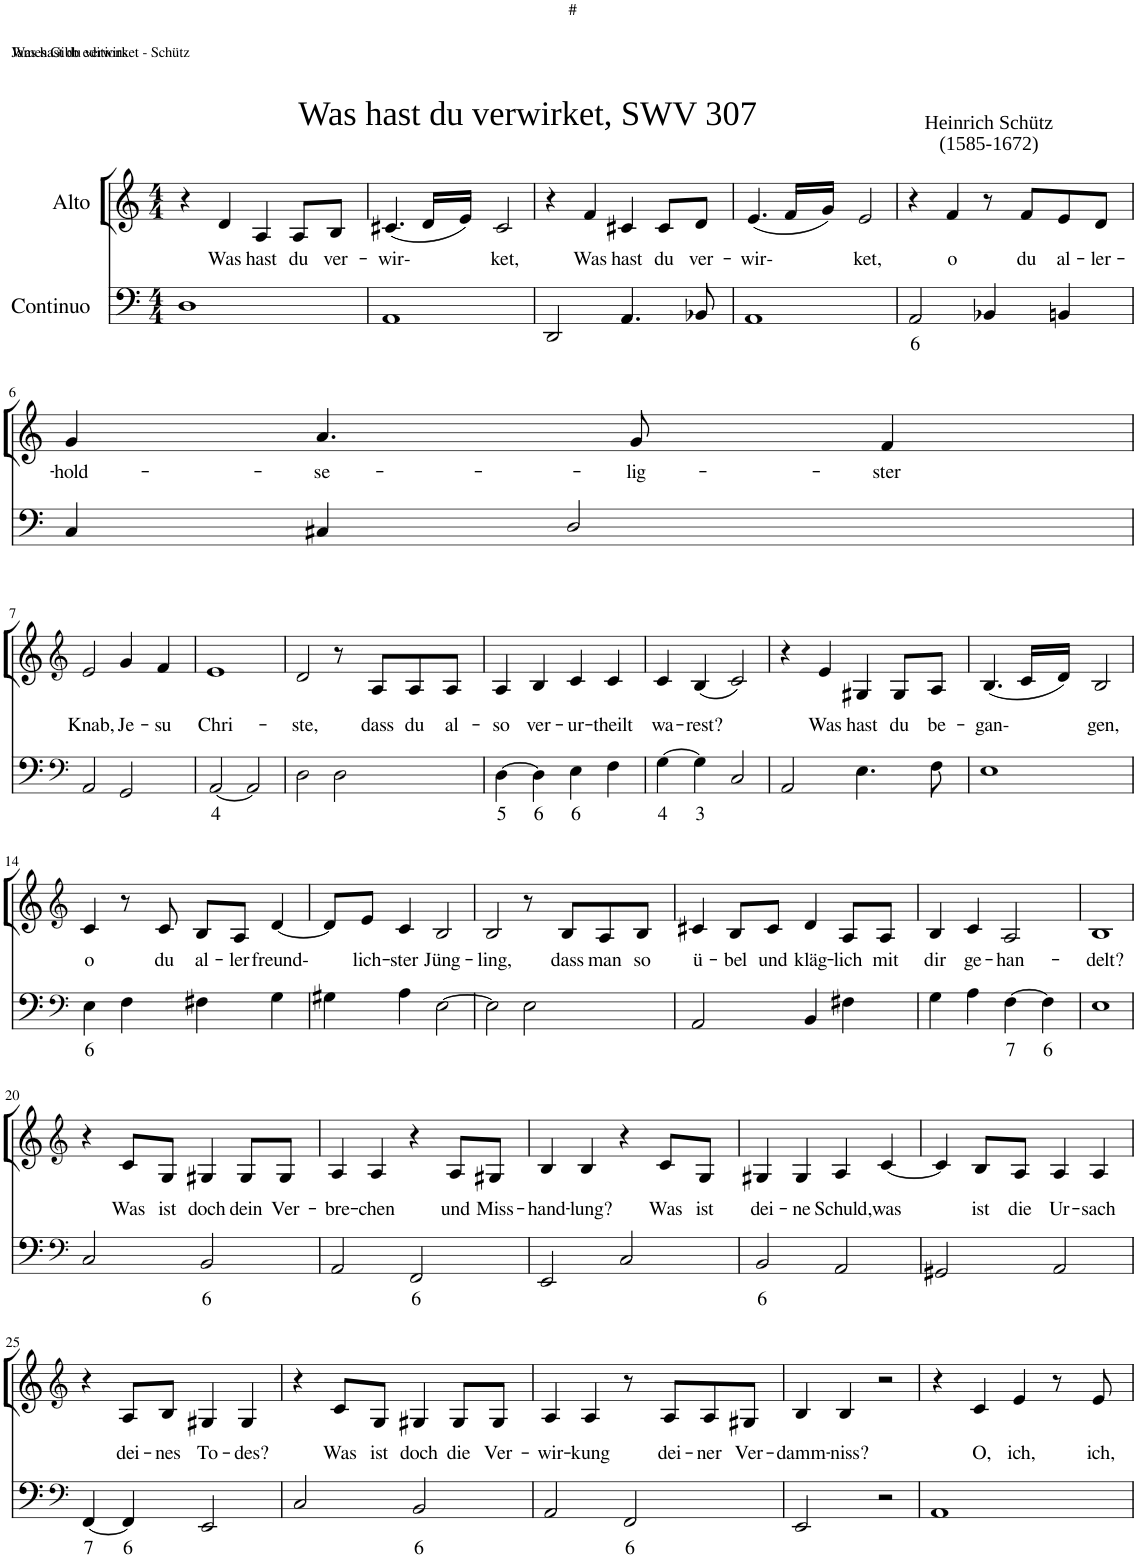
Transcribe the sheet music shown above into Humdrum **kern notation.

**kern	**text	**kern	**text
*part2	*part2	*part1	*part1
*staff2	*staff2	*staff1	*staff1
*I"Continuo	*	*I"Alto	*
*clefF4	*	*clefG2	*
*k[]	*	*k[]	*
*M4/4	*	*M4/4	*
=1	=1	=1	=1
!	!	!LO:TX:a:t=Was hast du verwirket, SWV 307	!
!	!	!LO:TX:a:t=Heinrich Schütz	!
!	!	!LO:TX:a:t=(1585-1672)	!
1D	.	4r	.
!	!	!	!LO:LY:b
.	.	4d/	Was
!	!	!	!LO:LY:b
.	.	4A/	hast
!	!	!	!LO:LY:b
.	.	8A/L	du
!	!	!	!LO:LY:b
.	.	8B/J	ver-
=2	=2	=2	=2
!	!	!	!LO:LY:b
1AA	.	(4.c#X/	wir-
.	.	16d/LL	.
.	.	16e/JJ)	.
!	!	!	!LO:LY:b
.	.	2c#/	ket,
=3	=3	=3	=3
2DD/	.	4r	.
!	!	!	!LO:LY:b
.	.	4f/	Was
!	!	!	!LO:LY:b
4.AA/	.	4c#X/	hast
!	!	!	!LO:LY:b
.	.	8c#/L	du
!	!	!	!LO:LY:b
8BB-X/	.	8d/J	ver-
=4	=4	=4	=4
!	!	!	!LO:LY:b
1AA	.	(4.e/	wir-
.	.	16f/LL	.
.	.	16g/JJ)	.
!	!	!	!LO:LY:b
.	.	2e/	ket,
=5	=5	=5	=5
!	!LO:LY:b	!	!
2AA/	6	4r	.
!	!	!	!LO:LY:b
.	.	4f/	o
4BB-X/	.	8r	.
!	!	!	!LO:LY:b
.	.	8f/L	du
!	!	!	!LO:LY:b
4BBn/	.	8e/	al-
!	!	!	!LO:LY:b
.	.	8d/J	ler-
!!LO:LB:g=z
=6	=6	=6	=6
!	!	!	!LO:LY:b
4C/	.	4g/	hold-
!	!	!	!LO:LY:b
4C#X/	.	4.a/	se-
2D/	.	.	.
!	!	!	!LO:LY:b
.	.	8g/	lig-
!	!	!	!LO:LY:b
.	.	4f/	ster
!!LO:LB:g=z
=7	=7	=7	=7
*clefF4	*	*clefG2	*
!	!	!	!LO:LY:b
2AA/	.	2e/	Knab,
!	!	!	!LO:LY:b
2GG/	.	4g/	Je-
!	!	!	!LO:LY:b
.	.	4f/	su
=8	=8	=8	=8
!	!LO:LY:b	!	!LO:LY:b
[2AA/	4	1e	Chri-
2AA/]	.	.	.
=9	=9	=9	=9
!	!	!	!LO:LY:b
2D\	.	2d/	ste,
2D\	.	8r	.
!	!	!	!LO:LY:b
.	.	8A/L	dass
!	!	!	!LO:LY:b
.	.	8A/	du
!	!	!	!LO:LY:b
.	.	8A/J	al-
=10	=10	=10	=10
!	!LO:LY:b	!	!LO:LY:b
[4D\	5	4A/	so
!	!LO:LY:b	!	!LO:LY:b
4D\]	6	4B/	ver-
!	!LO:LY:b	!	!LO:LY:b
4E\	6	4c/	ur-
!	!	!	!LO:LY:b
4F\	.	4c/	theilt
=11	=11	=11	=11
!	!LO:LY:b	!	!LO:LY:b
[4G\	4	4c/	wa-
!	!LO:LY:b	!	!LO:LY:b
4G\]	3	(4B/	rest?
2C/	.	2c/)	.
=12	=12	=12	=12
2AA/	.	4r	.
!	!	!	!LO:LY:b
.	.	4e/	Was
!	!	!	!LO:LY:b
4.E\	.	4G#X/	hast
!	!	!	!LO:LY:b
.	.	8G#/L	du
!	!	!	!LO:LY:b
8F\	.	8A/J	be-
=13	=13	=13	=13
!	!	!	!LO:LY:b
1E	.	(4.B/	gan-
.	.	16c/LL	.
.	.	16d/JJ)	.
!	!	!	!LO:LY:b
.	.	2B/	gen,
!!LO:LB:g=z
=14	=14	=14	=14
*clefF4	*	*clefG2	*
!	!LO:LY:b	!	!LO:LY:b
4E\	6	4c/	o
4F\	.	8r	.
!	!	!	!LO:LY:b
.	.	8c/	du
!	!	!	!LO:LY:b
4F#X\	.	8B/L	al-
!	!	!	!LO:LY:b
.	.	8A/J	ler
!	!	!	!LO:LY:b
4G\	.	[4d/	freund-
=15	=15	=15	=15
4G#X\	.	8d/L]	.
!	!	!	!LO:LY:b
.	.	8e/J	lich-
!	!	!	!LO:LY:b
4A\	.	4c/	ster
!	!	!	!LO:LY:b
[2E\	.	2B/	Jüng-
=16	=16	=16	=16
!	!	!	!LO:LY:b
2E\]	.	2B/	ling,
2E\	.	8r	.
!	!	!	!LO:LY:b
.	.	8B/L	dass
!	!	!	!LO:LY:b
.	.	8A/	man
!	!	!	!LO:LY:b
.	.	8B/J	so
=17	=17	=17	=17
!	!	!	!LO:LY:b
2AA/	.	4c#X/	ü-
!	!	!	!LO:LY:b
.	.	8B/L	bel
!	!	!	!LO:LY:b
.	.	8c#/J	und
!	!	!	!LO:LY:b
4BB/	.	4d/	kläg-
!	!	!	!LO:LY:b
4F#X\	.	8A/L	lich
!	!	!	!LO:LY:b
.	.	8A/J	mit
=18	=18	=18	=18
!	!	!	!LO:LY:b
4G\	.	4B/	dir
!	!	!	!LO:LY:b
4A\	.	4c/	ge-
!	!LO:LY:b	!	!LO:LY:b
[4F\	7	2A/	han-
!	!LO:LY:b	!	!
4F\]	6	.	.
=19	=19	=19	=19
!	!	!	!LO:LY:b
1E	.	1B	delt?
!!LO:LB:g=z
=20	=20	=20	=20
*clefF4	*	*clefG2	*
2C/	.	4r	.
!	!	!	!LO:LY:b
.	.	8c/L	Was
!	!	!	!LO:LY:b
.	.	8G/J	ist
!	!LO:LY:b	!	!LO:LY:b
2BB/	6	4G#X/	doch
!	!	!	!LO:LY:b
.	.	8G#/L	dein
!	!	!	!LO:LY:b
.	.	8G#/J	Ver-
=21	=21	=21	=21
!	!	!	!LO:LY:b
2AA/	.	4A/	bre-
!	!	!	!LO:LY:b
.	.	4A/	chen
!	!LO:LY:b	!	!
2FF/	6	4r	.
!	!	!	!LO:LY:b
.	.	8A/L	und
!	!	!	!LO:LY:b
.	.	8G#X/J	Miss-
=22	=22	=22	=22
!	!	!	!LO:LY:b
2EE/	.	4B/	hand-
!	!	!	!LO:LY:b
.	.	4B/	lung?
2C/	.	4r	.
!	!	!	!LO:LY:b
.	.	8c/L	Was
!	!	!	!LO:LY:b
.	.	8G/J	ist
=23	=23	=23	=23
!	!LO:LY:b	!	!LO:LY:b
2BB/	6	4G#X/	dei-
!	!	!	!LO:LY:b
.	.	4G#/	ne
!	!	!	!LO:LY:b
2AA/	.	4A/	Schuld,
!	!	!	!LO:LY:b
.	.	[4c/	was
=24	=24	=24	=24
2GG#X/	.	4c/]	.
!	!	!	!LO:LY:b
.	.	8B/L	ist
!	!	!	!LO:LY:b
.	.	8A/J	die
!	!	!	!LO:LY:b
2AA/	.	4A/	Ur-
!	!	!	!LO:LY:b
.	.	4A/	sach
!!LO:LB:g=z
=25	=25	=25	=25
*clefF4	*	*clefG2	*
!	!LO:LY:b	!	!
[4FF/	7	4r	.
!	!LO:LY:b	!	!LO:LY:b
4FF/]	6	8A/L	dei-
!	!	!	!LO:LY:b
.	.	8B/J	nes
!	!	!	!LO:LY:b
2EE/	.	4G#X/	To-
!	!	!	!LO:LY:b
.	.	4G#/	des?
=26	=26	=26	=26
2C/	.	4r	.
!	!	!	!LO:LY:b
.	.	8c/L	Was
!	!	!	!LO:LY:b
.	.	8G/J	ist
!	!LO:LY:b	!	!LO:LY:b
2BB/	6	4G#X/	doch
!	!	!	!LO:LY:b
.	.	8G#/L	die
!	!	!	!LO:LY:b
.	.	8G#/J	Ver-
=27	=27	=27	=27
!	!	!	!LO:LY:b
2AA/	.	4A/	wir-
!	!	!	!LO:LY:b
.	.	4A/	kung
!	!LO:LY:b	!	!
2FF/	6	8r	.
!	!	!	!LO:LY:b
.	.	8A/L	dei-
!	!	!	!LO:LY:b
.	.	8A/	ner
!	!	!	!LO:LY:b
.	.	8G#X/J	Ver-
=28	=28	=28	=28
!	!	!	!LO:LY:b
2EE/	.	4B/	damm-
!	!	!	!LO:LY:b
.	.	4B/	niss?
2r	.	2r	.
=29	=29	=29	=29
1AA	.	4r	.
!	!	!	!LO:LY:b
.	.	4c/	O,
!	!	!	!LO:LY:b
.	.	4e/	ich,
.	.	8r	.
!	!	!	!LO:LY:b
.	.	8e/	ich,
=	=	=	=
*-	*-	*-	*-
